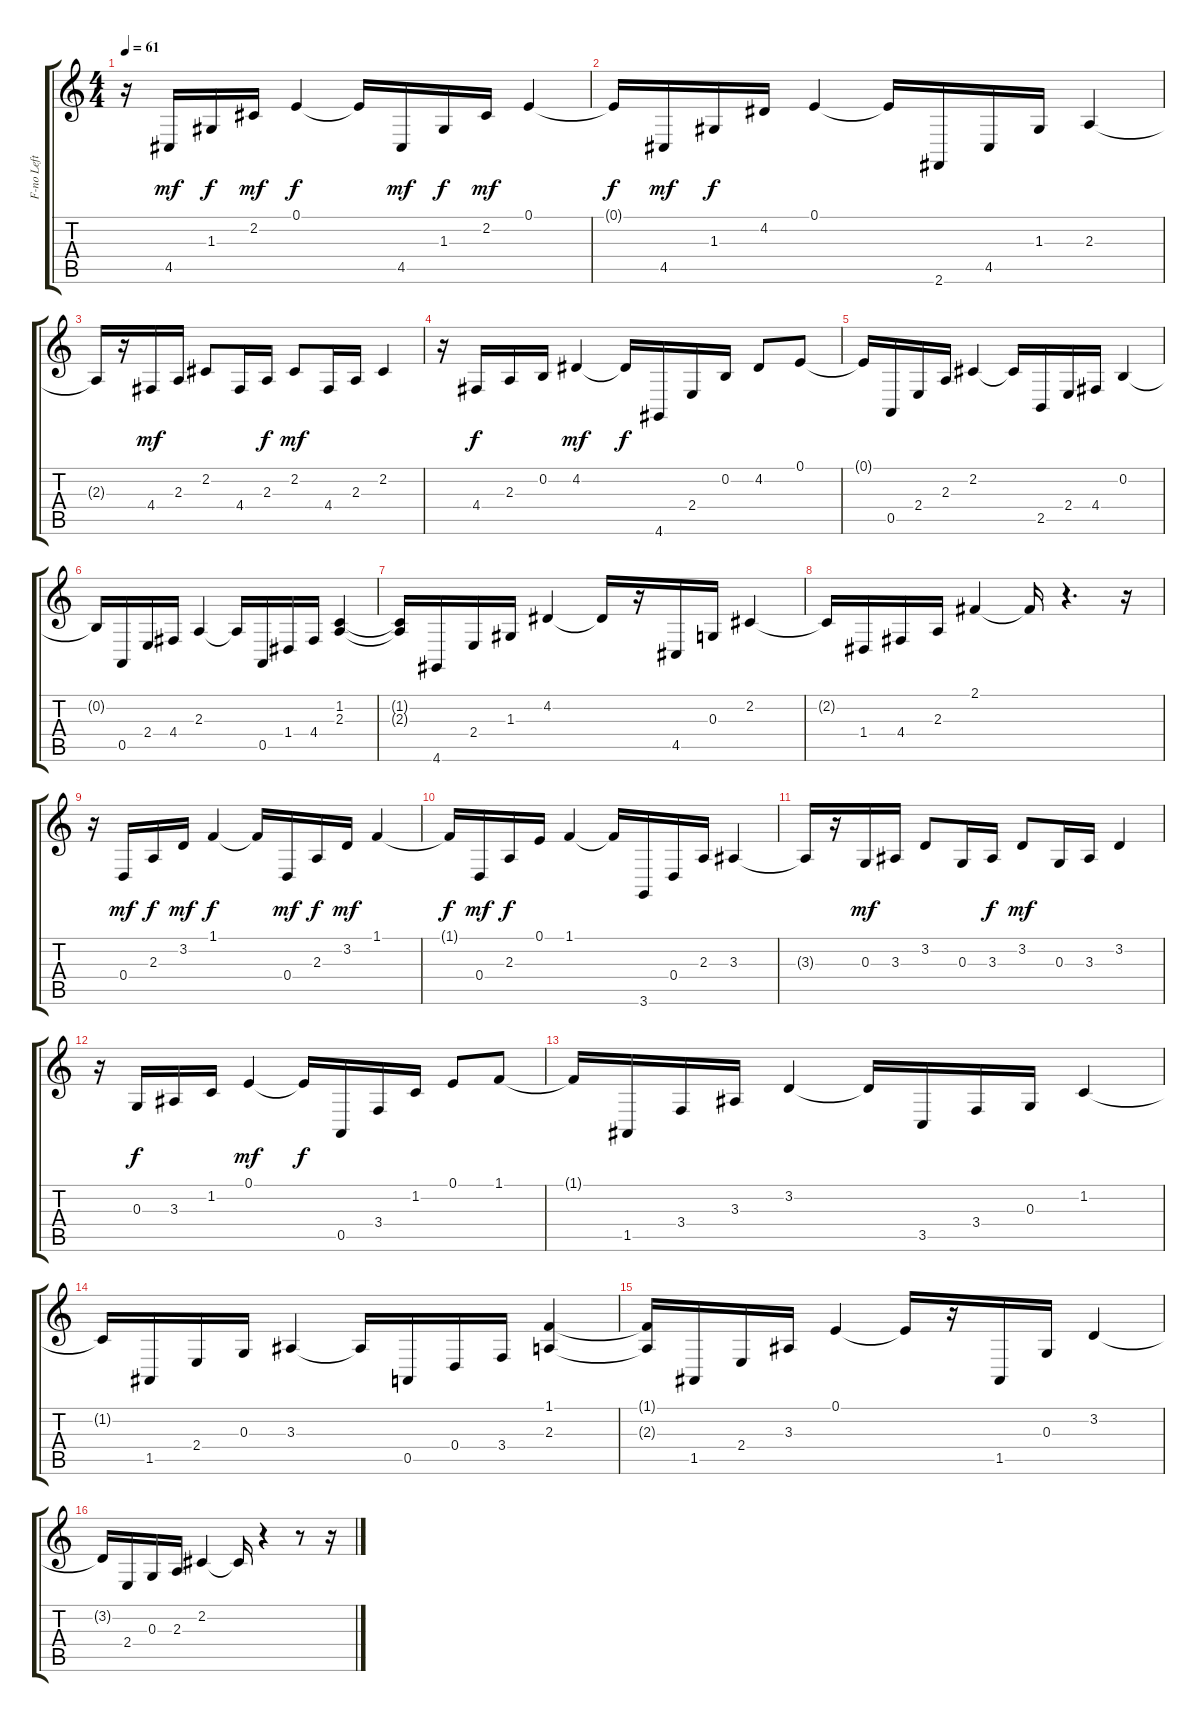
\track ("F-no Left 12" "F-no Left ") {instrument brightacousticpiano}
\staff {score tabs}
\tuning (E4 B3 G3 D3 A2 E2) {hide}
\ts (4 4)
\tempo 61
\clef g2
\ks c
r.16{dy f} 4.5.16{dy mf} 1.3.16{dy f} 2.2.16{dy mf} 0.1.4{dy f} 0.1{t}.16 4.5.16{dy mf} 1.3.16{dy f} 2.2.16{dy mf} 0.1.4 |
0.1{t}.16{dy f} 4.5.16{dy mf} 1.3.16{dy f} 4.2.16 0.1.4 0.1{t}.16 2.6.16 4.5.16 1.3.16 2.3.4 |
2.3{t}.16 r.16 4.4.16{dy mf} 2.3.16 2.2.8 4.4.16 2.3.16{dy f} 2.2.8{dy mf} 4.4.16 2.3.16 2.2.4 |
r.16 4.4.16{dy f} 2.3.16 0.2.16 4.2.4{dy mf} 4.2{t}.16{dy f} 4.6.16 2.4.16 0.2.16 4.2.8 0.1.8 |
0.1{t}.16 0.5.16 2.4.16 2.3.16 2.2.4 2.2{t}.16 2.5.16 2.4.16 4.4.16 0.2.4 |
0.2{t}.16 0.5.16 2.4.16 4.4.16 2.3.4 2.3{t}.16 0.5.16 1.4.16 4.4.16 (1.2 2.3).4 |
(1.2{t} 2.3{t}).16 4.6.16 2.4.16 1.3.16 4.2.4 4.2{t}.16 r.16 4.5.16 0.3.16 2.2.4 |
2.2{t}.16 1.4.16 4.4.16 2.3.16 2.1.4 2.1{t}.16 r.4{d} r.16 |
r.16 0.4.16{dy mf} 2.3.16{dy f} 3.2.16{dy mf} 1.1.4{dy f} 1.1{t}.16 0.4.16{dy mf} 2.3.16{dy f} 3.2.16{dy mf} 1.1.4 |
1.1{t}.16{dy f} 0.4.16{dy mf} 2.3.16{dy f} 0.1.16 1.1.4 1.1{t}.16 3.6.16 0.4.16 2.3.16 3.3.4 |
3.3{t}.16 r.16 0.3.16{dy mf} 3.3.16 3.2.8 0.3.16 3.3.16{dy f} 3.2.8{dy mf} 0.3.16 3.3.16 3.2.4 |
r.16 0.3.16{dy f} 3.3.16 1.2.16 0.1.4{dy mf} 0.1{t}.16{dy f} 0.5.16 3.4.16 1.2.16 0.1.8 1.1.8 |
1.1{t}.16 1.5.16 3.4.16 3.3.16 3.2.4 3.2{t}.16 3.5.16 3.4.16 0.3.16 1.2.4 |
1.2{t}.16 1.5.16 2.4.16 0.3.16 3.3.4 3.3{t}.16 0.5.16 0.4.16 3.4.16 (1.1 2.3).4 |
(1.1{t} 2.3{t}).16 1.5.16 2.4.16 3.3.16 0.1.4 0.1{t}.16 r.16 1.5.16 0.3.16 3.2.4 |
3.2{t}.16 2.4.16 0.3.16 2.3.16 2.2.4 2.2{t}.16 r.4 r.8 r.16
